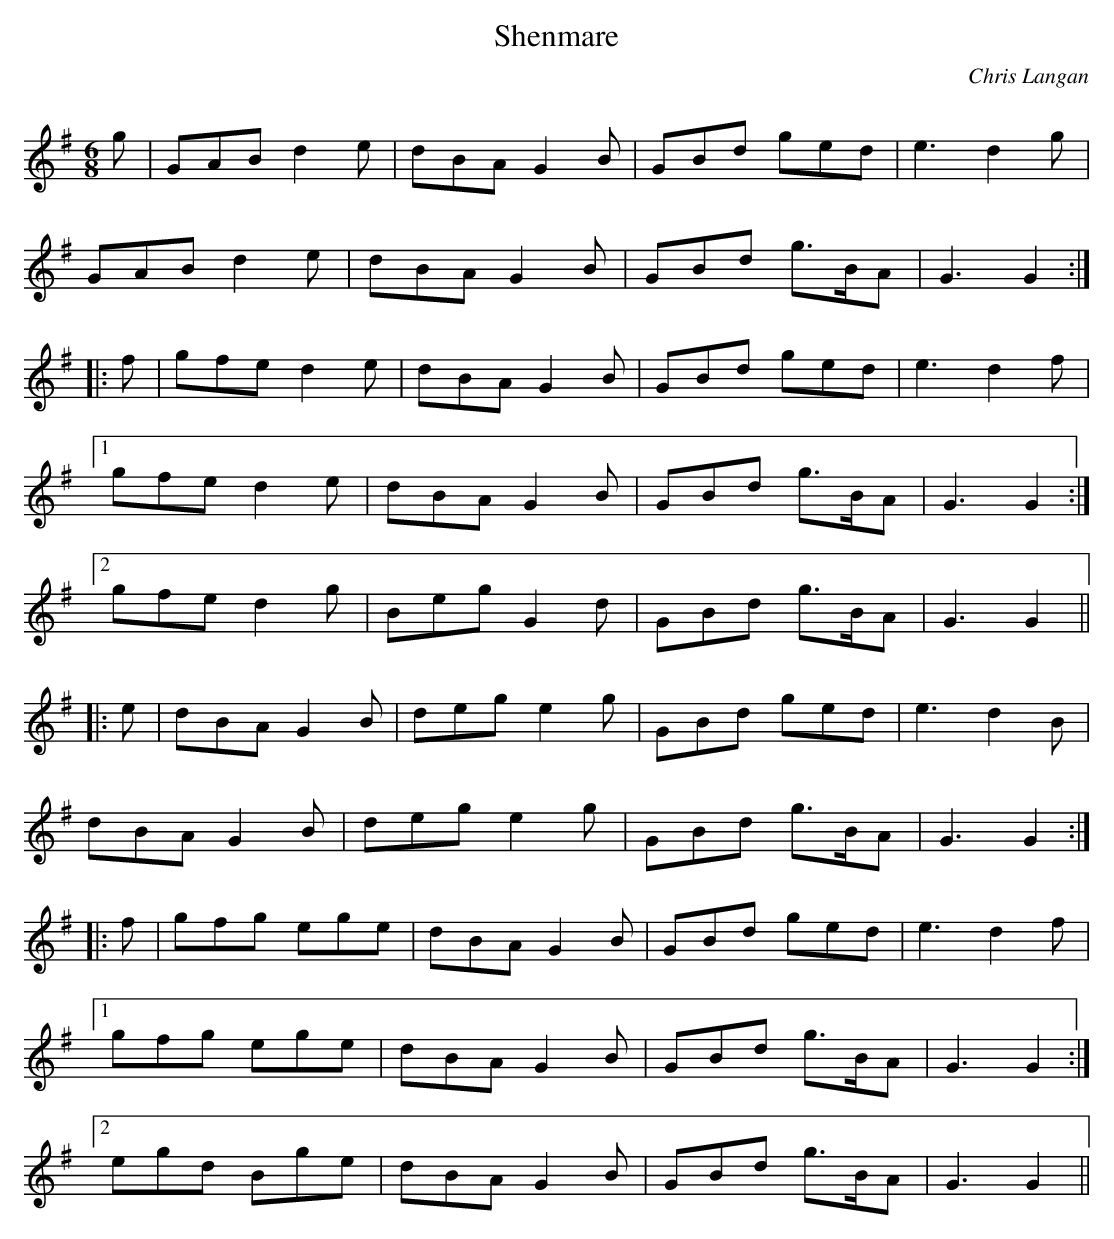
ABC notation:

X:1
T:Shenmare
C:Chris Langan
Q:244
L:1/8
M:6/8
K:G
g|GAB d2 e|dBA G2 B|GBd ged|e3 d2 g|
GAB d2 e|dBA G2 B|GBd g>BA|G3 G2:|
|:f|gfe d2 e|dBA G2 B|GBd ged|e3 d2 f|
[1gfe d2 e|dBA G2 B|GBd g>BA|G3 G2:|
[2gfe d2 g|Beg G2 d|GBd g>BA|G3 G2||
|:e|dBA G2 B|deg e2 g|GBd ged|e3 d2 B|
dBA G2 B|deg e2 g|GBd g>BA|G3 G2:|
|:f|gfg ege|dBA G2B|GBd ged|e3 d2 f|
[1gfg ege|dBA G2B|GBd g>BA|G3 G2:|
[2egd Bge|dBA G2 B|GBd g>BA|G3 G2||
